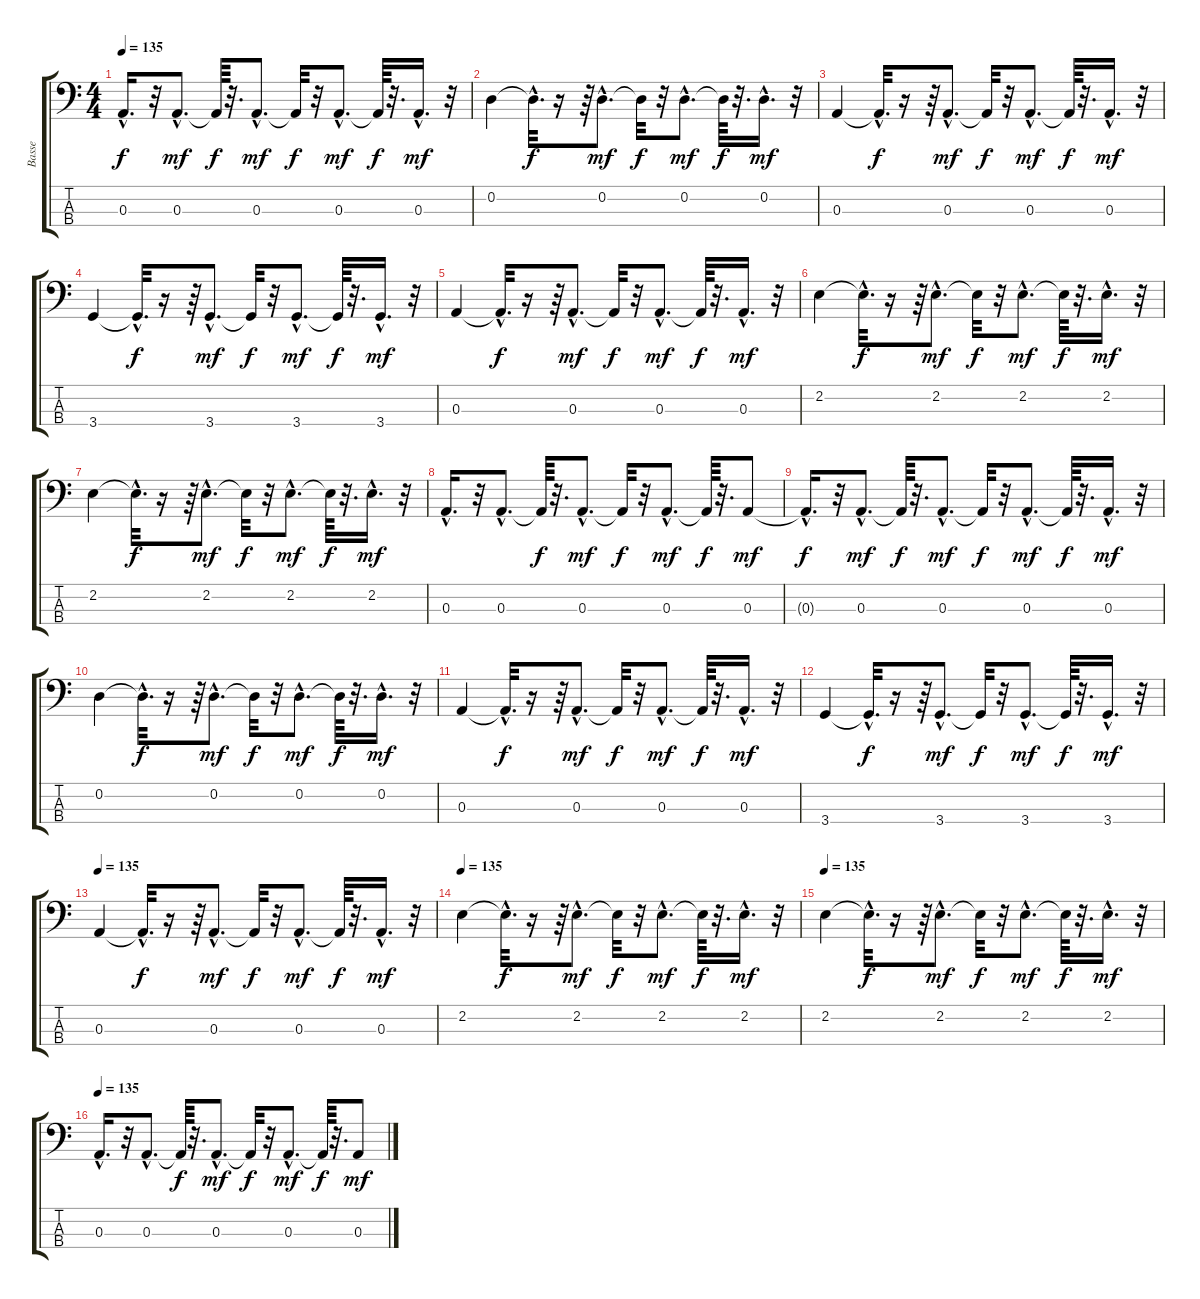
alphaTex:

\track ("Basse" "Basse") {instrument acousticbass}
\staff {score tabs}
\tuning (G2 D2 A1 E1) {hide}
\ts (4 4)
\tempo 135
\clef f4
\ks c
0.3{hac t}.16{d dy f} r.32 0.3{hac}.8{d dy mf} 0.3{t}.64{dy f} r.32{d} 0.3{hac}.8{d dy mf} 0.3{t}.32{dy f} r.32 0.3{hac}.8{d dy mf} 0.3{t}.64{dy f} r.32{d} 0.3{hac}.16{d dy mf} r.32 |
0.2.4 0.2{hac t}.32{d dy f} r.16 r.64 0.2{hac}.8{d dy mf} 0.2{t}.32{dy f} r.32 0.2{hac}.8{d dy mf} 0.2{t}.64{dy f} r.32{d} 0.2{hac}.16{d dy mf} r.32 |
0.3.4 0.3{hac t}.32{d dy f} r.16 r.64 0.3{hac}.8{d dy mf} 0.3{t}.32{dy f} r.32 0.3{hac}.8{d dy mf} 0.3{t}.64{dy f} r.32{d} 0.3{hac}.16{d dy mf} r.32 |
3.4.4 3.4{hac t}.32{d dy f} r.16 r.64 3.4{hac}.8{d dy mf} 3.4{t}.32{dy f} r.32 3.4{hac}.8{d dy mf} 3.4{t}.64{dy f} r.32{d} 3.4{hac}.16{d dy mf} r.32 |
0.3.4 0.3{hac t}.32{d dy f} r.16 r.64 0.3{hac}.8{d dy mf} 0.3{t}.32{dy f} r.32 0.3{hac}.8{d dy mf} 0.3{t}.64{dy f} r.32{d} 0.3{hac}.16{d dy mf} r.32 |
2.2.4 2.2{hac t}.32{d dy f} r.16 r.64 2.2{hac}.8{d dy mf} 2.2{t}.32{dy f} r.32 2.2{hac}.8{d dy mf} 2.2{t}.64{dy f} r.32{d} 2.2{hac}.16{d dy mf} r.32 |
2.2.4 2.2{hac t}.32{d dy f} r.16 r.64 2.2{hac}.8{d dy mf} 2.2{t}.32{dy f} r.32 2.2{hac}.8{d dy mf} 2.2{t}.64{dy f} r.32{d} 2.2{hac}.16{d dy mf} r.32 |
0.3{hac}.16{d} r.32 0.3{hac}.8{d} 0.3{t}.64{dy f} r.32{d} 0.3{hac}.8{d dy mf} 0.3{t}.32{dy f} r.32 0.3{hac}.8{d dy mf} 0.3{t}.64{dy f} r.32{d} 0.3.8{dy mf} |
0.3{hac t}.16{d dy f} r.32 0.3{hac}.8{d dy mf} 0.3{t}.64{dy f} r.32{d} 0.3{hac}.8{d dy mf} 0.3{t}.32{dy f} r.32 0.3{hac}.8{d dy mf} 0.3{t}.64{dy f} r.32{d} 0.3{hac}.16{d dy mf} r.32 |
0.2.4 0.2{hac t}.32{d dy f} r.16 r.64 0.2{hac}.8{d dy mf} 0.2{t}.32{dy f} r.32 0.2{hac}.8{d dy mf} 0.2{t}.64{dy f} r.32{d} 0.2{hac}.16{d dy mf} r.32 |
0.3.4 0.3{hac t}.32{d dy f} r.16 r.64 0.3{hac}.8{d dy mf} 0.3{t}.32{dy f} r.32 0.3{hac}.8{d dy mf} 0.3{t}.64{dy f} r.32{d} 0.3{hac}.16{d dy mf} r.32 |
3.4.4 3.4{hac t}.32{d dy f} r.16 r.64 3.4{hac}.8{d dy mf} 3.4{t}.32{dy f} r.32 3.4{hac}.8{d dy mf} 3.4{t}.64{dy f} r.32{d} 3.4{hac}.16{d dy mf} r.32 |
\tempo 135
0.3.4 0.3{hac t}.32{d dy f} r.16 r.64 0.3{hac}.8{d dy mf} 0.3{t}.32{dy f} r.32 0.3{hac}.8{d dy mf} 0.3{t}.64{dy f} r.32{d} 0.3{hac}.16{d dy mf} r.32 |
\tempo 135
2.2.4 2.2{hac t}.32{d dy f} r.16 r.64 2.2{hac}.8{d dy mf} 2.2{t}.32{dy f} r.32 2.2{hac}.8{d dy mf} 2.2{t}.64{dy f} r.32{d} 2.2{hac}.16{d dy mf} r.32 |
\tempo 135
2.2.4 2.2{hac t}.32{d dy f} r.16 r.64 2.2{hac}.8{d dy mf} 2.2{t}.32{dy f} r.32 2.2{hac}.8{d dy mf} 2.2{t}.64{dy f} r.32{d} 2.2{hac}.16{d dy mf} r.32 |
\tempo 135
0.3{hac}.16{d} r.32 0.3{hac}.8{d} 0.3{t}.64{dy f} r.32{d} 0.3{hac}.8{d dy mf} 0.3{t}.32{dy f} r.32 0.3{hac}.8{d dy mf} 0.3{t}.64{dy f} r.32{d} 0.3.8{dy mf}
